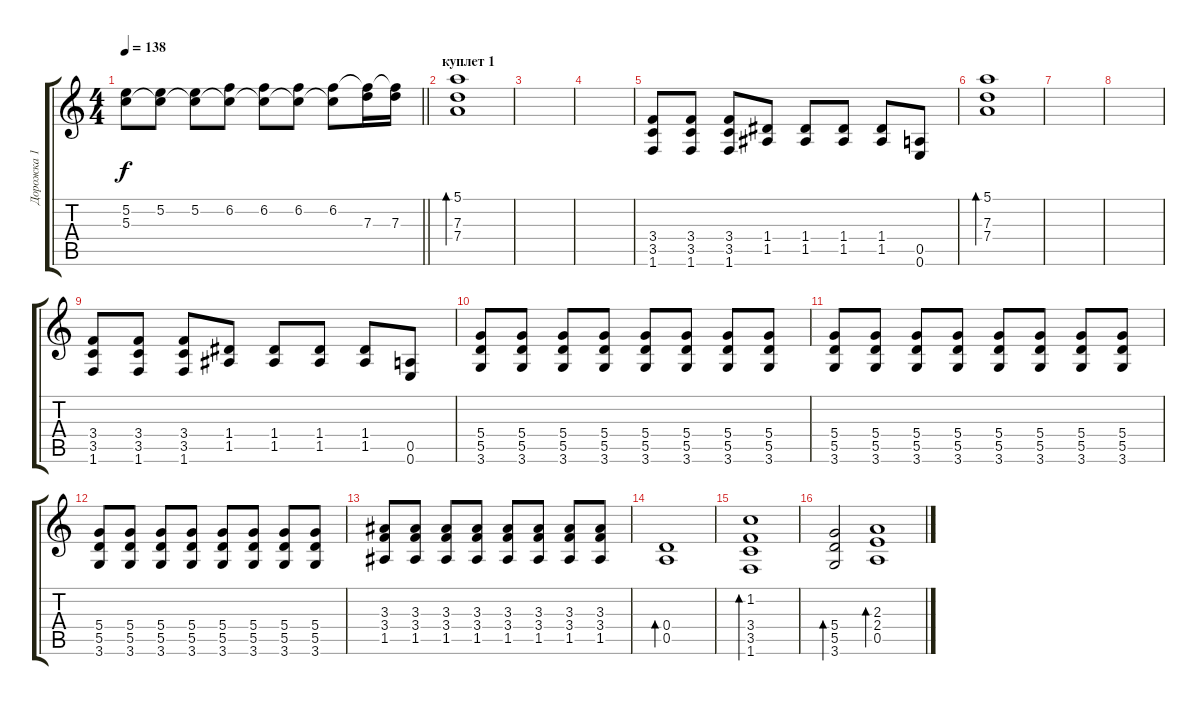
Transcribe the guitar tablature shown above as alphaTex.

\track ("Дорожка 1" "Дорожка 1") {instrument acousticguitarsteel}
\staff {score tabs}
\tuning (E4 B3 G3 D3 A2 E2) {hide}
\ts (4 4)
\tempo 138
\clef g2
\barLineRight lightlight
\ks c
(5.2 5.3{t}).8{dy f} (5.2 5.3{t}).8 (5.2 5.3{t}).8 (6.2 5.3{t}).8 (6.2 5.3{t}).8 (6.2 5.3{t}).8 (6.2 5.3{t}).8 (6.2{t} 7.3).16 (6.2{t} 7.3).16 |
\section ("" "куплет 1")
(5.1 7.3 7.4).1{bd 240 volume 10} |
|
|
(3.4 3.5 1.6).8 (3.4 3.5 1.6).8 (3.4 3.5 1.6).8 (1.4 1.5).8 (1.4 1.5).8 (1.4 1.5).8 (1.4 1.5).8 (0.5 0.6).8 |
(5.1 7.3 7.4).1{bd 240} |
|
|
(3.4 3.5 1.6).8 (3.4 3.5 1.6).8 (3.4 3.5 1.6).8 (1.4 1.5).8 (1.4 1.5).8 (1.4 1.5).8 (1.4 1.5).8 (0.5 0.6).8 |
(5.4 5.5 3.6).8 (5.4 5.5 3.6).8 (5.4 5.5 3.6).8 (5.4 5.5 3.6).8 (5.4 5.5 3.6).8 (5.4 5.5 3.6).8 (5.4 5.5 3.6).8 (5.4 5.5 3.6).8 |
(5.4 5.5 3.6).8 (5.4 5.5 3.6).8 (5.4 5.5 3.6).8 (5.4 5.5 3.6).8 (5.4 5.5 3.6).8 (5.4 5.5 3.6).8 (5.4 5.5 3.6).8 (5.4 5.5 3.6).8 |
(5.4 5.5 3.6).8 (5.4 5.5 3.6).8 (5.4 5.5 3.6).8 (5.4 5.5 3.6).8 (5.4 5.5 3.6).8 (5.4 5.5 3.6).8 (5.4 5.5 3.6).8 (5.4 5.5 3.6).8 |
(3.3 3.4 1.5).8 (3.3 3.4 1.5).8 (3.3 3.4 1.5).8 (3.3 3.4 1.5).8 (3.3 3.4 1.5).8 (3.3 3.4 1.5).8 (3.3 3.4 1.5).8 (3.3 3.4 1.5).8 |
(0.4 0.5).1{bd 120 volume 14} |
(1.2 3.4 3.5 1.6).1{bd 120} |
(5.4 5.5 3.6).2{bd 120} (2.3 2.4 0.5).1{bd 120}
